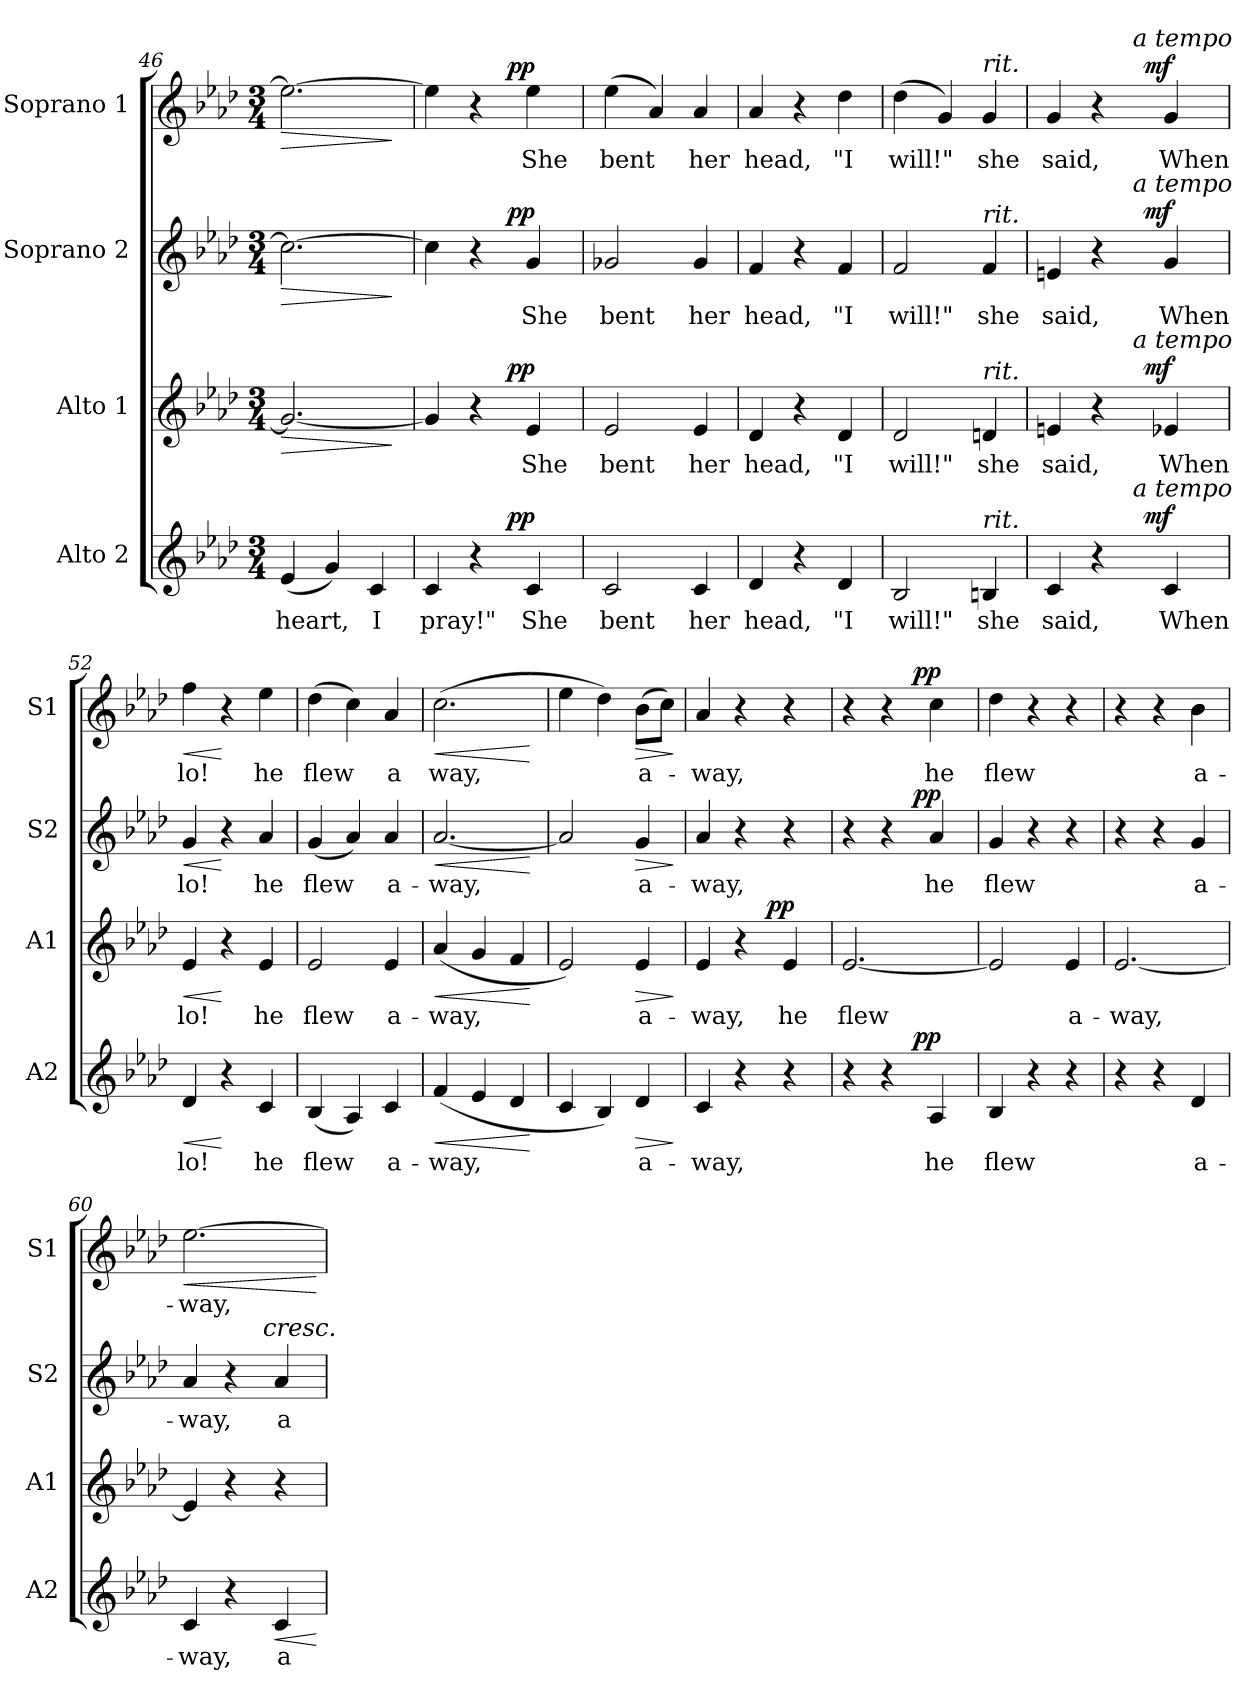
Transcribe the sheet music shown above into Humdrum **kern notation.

**kern	**text	**dynam	**kern	**text	**dynam	**kern	**text	**dynam	**kern	**text	**dynam
*part4	*part4	*part4	*part3	*part3	*part3	*part2	*part2	*part2	*part1	*part1	*part1
*staff4	*staff4	*staff4	*staff3	*staff3	*staff3	*staff2	*staff2	*staff2	*staff1	*staff1	*staff1
*I"Alto 2	*	*	*I"Alto 1	*	*	*I"Soprano 2	*	*	*I"Soprano 1	*	*
*I'A2	*	*	*I'A1	*	*	*I'S2	*	*	*I'S1	*	*
*clefG2	*	*	*clefG2	*	*	*clefG2	*	*	*clefG2	*	*
*k[b-e-a-d-]	*	*	*k[b-e-a-d-]	*	*	*k[b-e-a-d-]	*	*	*k[b-e-a-d-]	*	*
*A-:	*	*	*A-:	*	*	*A-:	*	*	*A-:	*	*
*M3/4	*	*	*M3/4	*	*	*M3/4	*	*	*M3/4	*	*
=46	=46	=46	=46	=46	=46	=46	=46	=46	=46	=46	=46
!	!LO:LY:b	!	!	!	!LO:HP:b	!	!	!LO:HP:b	!	!	!LO:HP:b
(<4e-/	heart,	.	2.g/_	.	>	2.cc\_	.	>	2.ee-\_	.	>
4g/)	.	.	.	.	.	.	.	.	.	.	.
!	!LO:LY:b	!	!	!	!	!	!	!	!	!	!
4c/	I	.	.	.	.	.	.	.	.	.	.
.	.	.	.	.	]	.	.	]	.	.	]
=47	=47	=47	=47	=47	=47	=47	=47	=47	=47	=47	=47
!	!LO:LY:b	!	!	!	!	!	!	!	!	!	!
*^	*	*	*^	*	*	*^	*	*	*^	*	*
4c/	4..ryy	pray!"	.	4g/]	4..ryy	.	.	4cc\]	4..ryy	.	.	4ee-\]	4..ryy	.	.
4r	.	.	.	4r	.	.	.	4r	.	.	.	4r	.	.	.
!	!	!	!LO:DY:a	!	!	!	!LO:DY:a	!	!	!	!LO:DY:a	!	!	!	!LO:DY:a
.	4ryy	.	pp	.	4ryy	.	pp	.	4ryy	.	pp	.	4ryy	.	pp
!	!	!LO:LY:b	!	!	!	!LO:LY:b	!	!	!	!LO:LY:b	!	!	!	!LO:LY:b	!
4c/	.	She	.	4e-/	.	She	.	4g/	.	She	.	4ee-\	.	She	.
.	16ryy	.	.	.	16ryy	.	.	.	16ryy	.	.	.	16ryy	.	.
=48	=48	=48	=48	=48	=48	=48	=48	=48	=48	=48	=48	=48	=48	=48	=48
!	!	!LO:LY:b	!	!	!	!LO:LY:b	!	!	!	!LO:LY:b	!	!	!	!LO:LY:b	!
*v	*v	*	*	*	*	*	*	*v	*v	*	*	*v	*v	*	*
*	*	*	*v	*v	*	*	*	*	*	*	*	*
2c/	bent	.	2e-/	bent	.	2g-X/	bent	.	(>4ee-\	bent	.
.	.	.	.	.	.	.	.	.	4a-/)	.	.
!	!LO:LY:b	!	!	!LO:LY:b	!	!	!LO:LY:b	!	!	!LO:LY:b	!
4c/	her	.	4e-/	her	.	4g-/	her	.	4a-/	her	.
!!LO:LB:g=z
=49	=49	=49	=49	=49	=49	=49	=49	=49	=49	=49	=49
!	!LO:LY:b	!	!	!LO:LY:b	!	!	!LO:LY:b	!	!	!LO:LY:b	!
4d-/	head,	.	4d-/	head,	.	4f/	head,	.	4a-/	head,	.
4r	.	.	4r	.	.	4r	.	.	4r	.	.
!	!LO:LY:b	!	!	!LO:LY:b	!	!	!LO:LY:b	!	!	!LO:LY:b	!
4d-/	"I	.	4d-/	"I	.	4f/	"I	.	4dd-\	"I	.
=50	=50	=50	=50	=50	=50	=50	=50	=50	=50	=50	=50
!	!LO:LY:b	!	!	!LO:LY:b	!	!	!LO:LY:b	!	!	!LO:LY:b	!
2B-/	will!"	.	2d-/	will!"	.	2f/	will!"	.	(>4dd-\	will!"	.
.	.	.	.	.	.	.	.	.	4g/)	.	.
!	!	!	!	!	!	!	!	!	!LO:TX:a:i:t=rit.	!	!
!	!	!	!	!	!	!LO:TX:a:i:t=rit.	!	!	!	!	!
!	!	!	!LO:TX:a:i:t=rit.	!	!	!	!	!	!	!	!
!LO:TX:a:i:t=rit.	!	!	!	!	!	!	!	!	!	!	!
!	!LO:LY:b	!	!	!LO:LY:b	!	!	!LO:LY:b	!	!	!LO:LY:b	!
4Bn/	she	.	4dn/	she	.	4f/	she	.	4g/	she	.
=51	=51	=51	=51	=51	=51	=51	=51	=51	=51	=51	=51
!	!LO:LY:b	!	!	!LO:LY:b	!	!	!LO:LY:b	!	!	!LO:LY:b	!
*^	*	*	*^	*	*	*^	*	*	*^	*	*
*	*^	*	*	*	*^	*	*	*	*^	*	*	*	*^	*	*
4c/	4..ryy	4ryy	said,	.	4en/	4..ryy	4ryy	said,	.	4en/	4..ryy	4ryy	said,	.	4g/	4..ryy	4ryy	said,	.
4r	.	8ryy	.	.	4r	.	8ryy	.	.	4r	.	8ryy	.	.	4r	.	8ryy	.	.
.	.	32ryy	.	.	.	.	32ryy	.	.	.	.	32ryy	.	.	.	.	32ryy	.	.
!	!	!	!	!	!	!	!	!	!	!	!	!	!	!	!	!	!LO:TX:a:i:t=a tempo	!	!
!	!	!	!	!	!	!	!	!	!	!	!	!LO:TX:a:i:t=a tempo	!	!	!	!	!	!	!
!	!	!	!	!	!	!	!LO:TX:a:i:t=a tempo	!	!	!	!	!	!	!	!	!	!	!	!
!	!	!LO:TX:a:i:t=a tempo	!	!	!	!	!	!	!	!	!	!	!	!	!	!	!	!	!
.	.	4ryy	.	.	.	.	4ryy	.	.	.	.	4ryy	.	.	.	.	4ryy	.	.
!	!	!	!	!LO:DY:a	!	!	!	!	!LO:DY:a	!	!	!	!	!LO:DY:a	!	!	!	!	!LO:DY:a
.	4ryy	.	.	mf	.	4ryy	.	.	mf	.	4ryy	.	.	mf	.	4ryy	.	.	mf
!	!	!	!LO:LY:b	!	!	!	!	!LO:LY:b	!	!	!	!	!LO:LY:b	!	!	!	!	!LO:LY:b	!
4c/	.	.	When	.	4e-X/	.	.	When	.	4g/	.	.	When	.	4g/	.	.	When	.
.	.	16.ryy	.	.	.	.	16.ryy	.	.	.	.	16.ryy	.	.	.	.	16.ryy	.	.
.	16ryy	.	.	.	.	16ryy	.	.	.	.	16ryy	.	.	.	.	16ryy	.	.	.
=52	=52	=52	=52	=52	=52	=52	=52	=52	=52	=52	=52	=52	=52	=52	=52	=52	=52	=52	=52
!	!	!	!LO:LY:b	!LO:HP:b	!	!	!	!LO:LY:b	!LO:HP:b	!	!	!	!LO:LY:b	!LO:HP:b	!	!	!	!LO:LY:b	!LO:HP:b
*v	*v	*v	*	*	*	*	*	*	*	*v	*v	*v	*	*	*v	*v	*v	*	*
*	*	*	*v	*v	*v	*	*	*	*	*	*	*	*
4d-/	lo!	<	4e-/	lo!	<	4g/	lo!	<	4ff\	lo!	<
4r	.	[	4r	.	[	4r	.	[	4r	.	[
!	!LO:LY:b	!	!	!LO:LY:b	!	!	!LO:LY:b	!	!	!LO:LY:b	!
4c/	he	.	4e-/	he	.	4a-/	he	.	4ee-\	he	.
=53	=53	=53	=53	=53	=53	=53	=53	=53	=53	=53	=53
!	!LO:LY:b	!	!	!LO:LY:b	!	!	!LO:LY:b	!	!	!LO:LY:b	!
(<4B-/	flew	.	2e-/	flew	.	(<4g/	flew	.	(>4dd-\	flew	.
4A-/)	.	.	.	.	.	4a-/)	.	.	4cc\)	.	.
!	!LO:LY:b	!	!	!LO:LY:b	!	!	!LO:LY:b	!	!	!LO:LY:b	!
4c/	a-	.	4e-/	a-	.	4a-/	a-	.	4a-/	a	.
=54	=54	=54	=54	=54	=54	=54	=54	=54	=54	=54	=54
!	!LO:LY:b	!LO:HP:b	!	!LO:LY:b	!LO:HP:b	!	!LO:LY:b	!LO:HP:b	!	!LO:LY:b	!LO:HP:b
(<4f/	-way,	<	(<4a-/	-way,	<	[>2.a-/	-way,	<	(>2.cc\	way,	<
4e-/	.	.	4g/	.	.	.	.	.	.	.	.
4d-/	.	.	4f/	.	.	.	.	.	.	.	.
.	.	[	.	.	[	.	.	[	.	.	[
!!LO:PB:g=z
=55	=55	=55	=55	=55	=55	=55	=55	=55	=55	=55	=55
4c/	.	.	2e-/)	.	.	2a-/]	.	.	4ee-\	.	.
4B-/)	.	.	.	.	.	.	.	.	4dd-\)	.	.
!	!LO:LY:b	!LO:HP:b	!	!LO:LY:b	!LO:HP:b	!	!LO:LY:b	!LO:HP:b	!	!LO:LY:b	!LO:HP:b
4d-/	a-	>	4e-/	a-	>	4g/	a-	>	(>8b-\L	a-	>
.	.	.	.	.	.	.	.	.	8cc\J)	.	.
.	.	]	.	.	]	.	.	]	.	.	]
=56	=56	=56	=56	=56	=56	=56	=56	=56	=56	=56	=56
!	!LO:LY:b	!	!	!LO:LY:b	!	!	!LO:LY:b	!	!	!LO:LY:b	!
*	*	*	*^	*	*	*	*	*	*	*	*
4c/	-way,	.	4e-/	4..ryy	-way,	.	4a-/	-way,	.	4a-/	-way,	.
4r	.	.	4r	.	.	.	4r	.	.	4r	.	.
!	!	!	!	!	!	!LO:DY:a	!	!	!	!	!	!
.	.	.	.	4ryy	.	pp	.	.	.	.	.	.
!	!	!	!	!	!LO:LY:b	!	!	!	!	!	!	!
4r	.	.	4e-/	.	he	.	4r	.	.	4r	.	.
.	.	.	.	16ryy	.	.	.	.	.	.	.	.
=57	=57	=57	=57	=57	=57	=57	=57	=57	=57	=57	=57	=57
!	!	!	!	!	!LO:LY:b	!	!	!	!	!	!	!
*^	*	*	*v	*v	*	*	*^	*	*	*^	*	*
4r	4..ryy	.	.	[<2.e-/	flew	.	4r	4..ryy	.	.	4r	4..ryy	.	.
4r	.	.	.	.	.	.	4r	.	.	.	4r	.	.	.
!	!	!	!LO:DY:a	!	!	!	!	!	!	!LO:DY:a	!	!	!	!LO:DY:a
.	4ryy	.	pp	.	.	.	.	4ryy	.	pp	.	4ryy	.	pp
!	!	!LO:LY:b	!	!	!	!	!	!	!LO:LY:b	!	!	!	!LO:LY:b	!
4A-/	.	he	.	.	.	.	4a-/	.	he	.	4cc\	.	he	.
.	16ryy	.	.	.	.	.	.	16ryy	.	.	.	16ryy	.	.
=58	=58	=58	=58	=58	=58	=58	=58	=58	=58	=58	=58	=58	=58	=58
!	!	!LO:LY:b	!	!	!	!	!	!	!LO:LY:b	!	!	!	!LO:LY:b	!
*	*	*	*	*	*	*	*v	*v	*	*	*	*	*	*
*v	*v	*	*	*	*	*	*	*	*	*v	*v	*	*
4B-/	flew	.	2e-/]	.	.	4g/	flew	.	4dd-\	flew	.
4r	.	.	.	.	.	4r	.	.	4r	.	.
!	!	!	!	!LO:LY:b	!	!	!	!	!	!	!
4r	.	.	4e-/	a-	.	4r	.	.	4r	.	.
=59	=59	=59	=59	=59	=59	=59	=59	=59	=59	=59	=59
!	!	!	!	!LO:LY:b	!	!	!	!	!	!	!
4r	.	.	[<2.e-/	-way,	.	4r	.	.	4r	.	.
4r	.	.	.	.	.	4r	.	.	4r	.	.
!	!LO:LY:b	!	!	!	!	!	!LO:LY:b	!	!	!LO:LY:b	!
4d-/	a-	.	.	.	.	4g/	a-	.	4b-\	a-	.
=60	=60	=60	=60	=60	=60	=60	=60	=60	=60	=60	=60
!	!LO:LY:b	!	!	!	!	!	!LO:LY:b	!	!	!LO:LY:b	!LO:HP:b
*	*	*	*	*	*	*^	*	*	*	*	*
4c/	-way,	.	4e-/]	.	.	4a-/	4...ryy	-way,	.	[<2.ee-\	-way,	<
4r	.	.	4r	.	.	4r	.	.	.	.	.	.
!	!	!	!	!	!	!	!LO:TX:a:i:t=cresc.	!	!	!	!	!
.	.	.	.	.	.	.	4ryy	.	.	.	.	.
!	!LO:LY:b	!LO:HP:b	!	!	!	!	!	!LO:LY:b	!	!	!	!
4c/	a-	<	4r	.	.	4a-/	.	a-	.	.	.	.
.	.	.	.	.	.	.	32ryy	.	.	.	.	.
.	.	[	.	.	.	.	.	.	.	.	.	[
*	*	*	*	*	*	*v	*v	*	*	*	*	*
=	=	=	=	=	=	=	=	=	=	=	=
*-	*-	*-	*-	*-	*-	*-	*-	*-	*-	*-	*-
